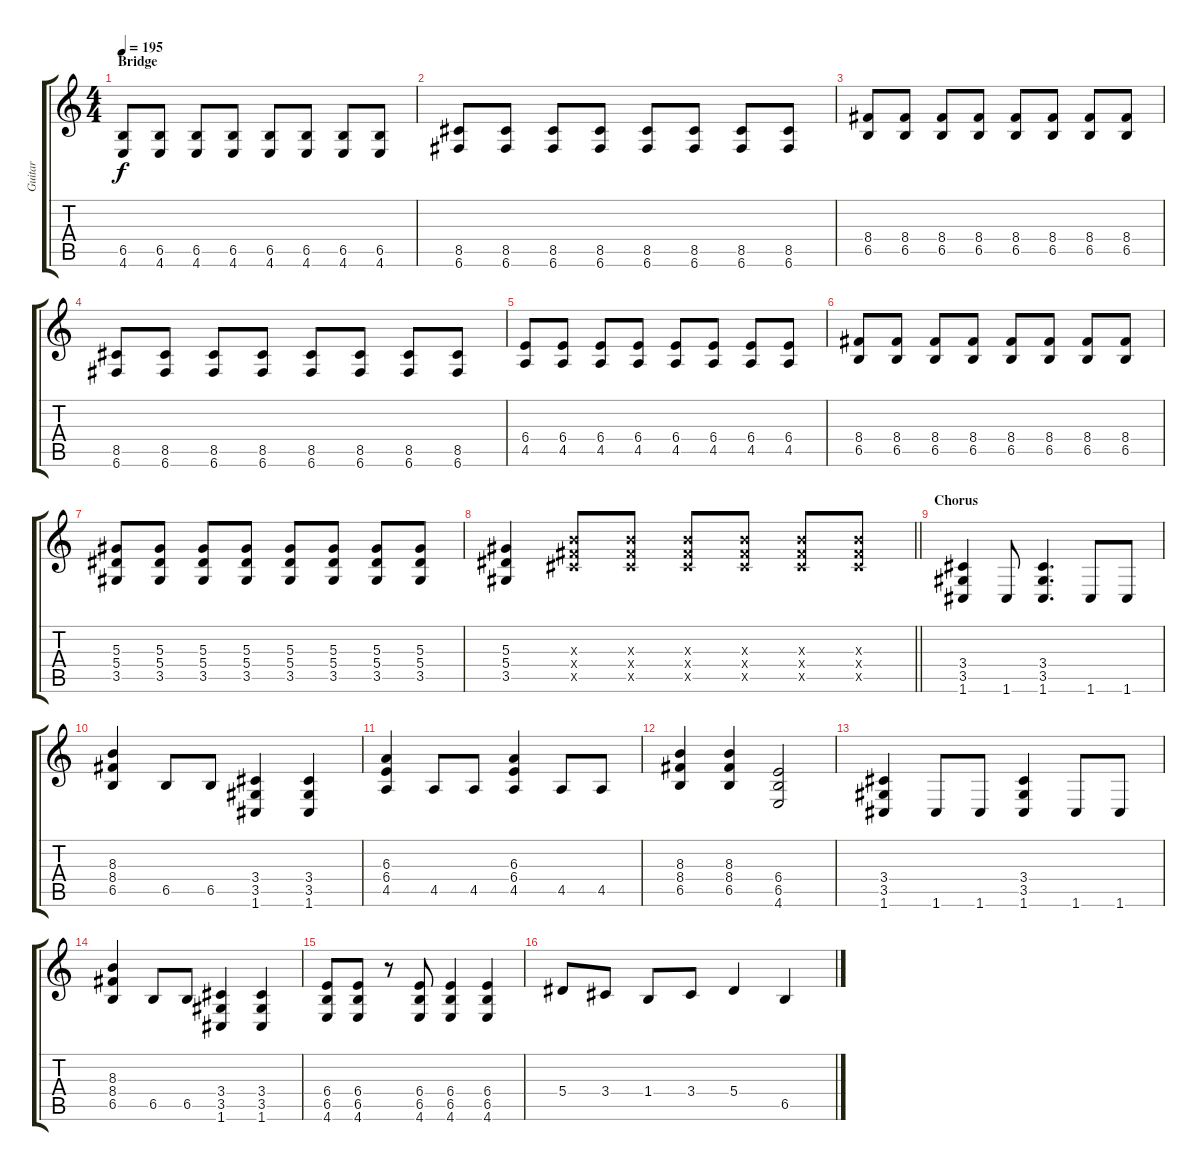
\track ("Guitar" "Guitar") {instrument distortionguitar}
\staff {score tabs}
\tuning (C4 G3 Eb3 Bb2 F2 C2) {hide}
\ts (4 4)
\section ("" "Bridge")
\tempo 195
\clef g2
\ks c
(6.5 4.6).8{dy f} (6.5 4.6).8 (6.5 4.6).8 (6.5 4.6).8 (6.5 4.6).8 (6.5 4.6).8 (6.5 4.6).8 (6.5 4.6).8 |
(8.5 6.6).8 (8.5 6.6).8 (8.5 6.6).8 (8.5 6.6).8 (8.5 6.6).8 (8.5 6.6).8 (8.5 6.6).8 (8.5 6.6).8 |
(8.4 6.5).8 (8.4 6.5).8 (8.4 6.5).8 (8.4 6.5).8 (8.4 6.5).8 (8.4 6.5).8 (8.4 6.5).8 (8.4 6.5).8 |
(8.5 6.6).8 (8.5 6.6).8 (8.5 6.6).8 (8.5 6.6).8 (8.5 6.6).8 (8.5 6.6).8 (8.5 6.6).8 (8.5 6.6).8 |
(6.4 4.5).8 (6.4 4.5).8 (6.4 4.5).8 (6.4 4.5).8 (6.4 4.5).8 (6.4 4.5).8 (6.4 4.5).8 (6.4 4.5).8 |
(8.4 6.5).8 (8.4 6.5).8 (8.4 6.5).8 (8.4 6.5).8 (8.4 6.5).8 (8.4 6.5).8 (8.4 6.5).8 (8.4 6.5).8 |
(5.3 5.4 3.5).8 (5.3 5.4 3.5).8 (5.3 5.4 3.5).8 (5.3 5.4 3.5).8 (5.3 5.4 3.5).8 (5.3 5.4 3.5).8 (5.3 5.4 3.5).8 (5.3 5.4 3.5).8 |
\barLineRight lightlight
(5.3 5.4 3.5).4 (8.3{x} 8.4{x} 8.5{x}).8 (8.3{x} 8.4{x} 8.5{x}).8 (8.3{x} 8.4{x} 8.5{x}).8 (8.3{x} 8.4{x} 8.5{x}).8 (8.3{x} 8.4{x} 8.5{x}).8 (8.3{x} 8.4{x} 8.5{x}).8 |
\section ("" "Chorus")
(3.4 3.5 1.6).4 1.6.8 (3.4 3.5 1.6).4{d} 1.6.8 1.6.8 |
(8.3 8.4 6.5).4 6.5.8 6.5.8 (3.4 3.5 1.6).4 (3.4 3.5 1.6).4 |
(6.3 6.4 4.5).4 4.5.8 4.5.8 (6.3 6.4 4.5).4 4.5.8 4.5.8 |
(8.3 8.4 6.5).4 (8.3 8.4 6.5).4 (6.4 6.5 4.6).2 |
(3.4 3.5 1.6).4 1.6.8 1.6.8 (3.4 3.5 1.6).4 1.6.8 1.6.8 |
(8.3 8.4 6.5).4 6.5.8 6.5.8 (3.4 3.5 1.6).4 (3.4 3.5 1.6).4 |
(6.4 6.5 4.6).8 (6.4 6.5 4.6).8 r.8 (6.4 6.5 4.6).8 (6.4 6.5 4.6).4 (6.4 6.5 4.6).4 |
5.4.8 3.4.8 1.4.8 3.4.8 5.4.4 6.5.4
